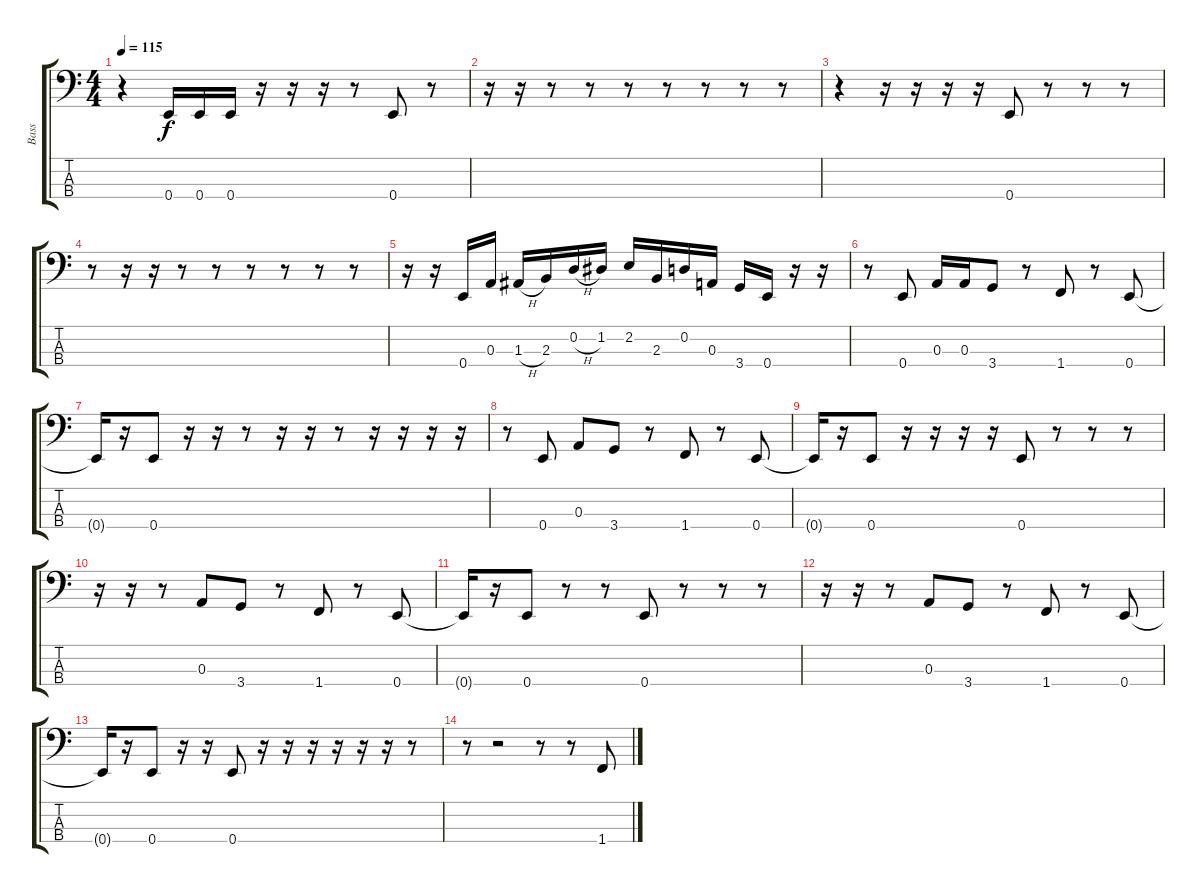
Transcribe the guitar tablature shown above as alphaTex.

\track ("Bass" "Bass") {instrument electricbasspick}
\staff {score tabs}
\tuning (G2 D2 A1 E1) {hide}
\ts (4 4)
\tempo 115
\clef f4
\ks c
r.4{dy f} 0.4.16 0.4.16 0.4.16 r.16 r.16 r.16 r.8 0.4.8 r.8 |
r.16 r.16 r.8 r.8 r.8 r.8 r.8 r.8 r.8 |
r.4 r.16 r.16 r.16 r.16 0.4.8 r.8 r.8 r.8 |
r.8 r.16 r.16 r.8 r.8 r.8 r.8 r.8 r.8 |
r.16 r.16 0.4.16 0.3.16 1.3{h}.16 2.3.16 0.2{h}.16 1.2.16 2.2.16 2.3.16 0.2.16 0.3.16 3.4.16 0.4.16 r.16 r.16 |
r.8 0.4.8 0.3.16 0.3.16 3.4.8 r.8 1.4.8 r.8 0.4.8 |
0.4{t}.16 r.16 0.4.8 r.16 r.16 r.8 r.16 r.16 r.8 r.16 r.16 r.16 r.16 |
r.8 0.4.8 0.3.8 3.4.8 r.8 1.4.8 r.8 0.4.8 |
0.4{t}.16 r.16 0.4.8 r.16 r.16 r.16 r.16 0.4.8 r.8 r.8 r.8 |
r.16 r.16 r.8 0.3.8 3.4.8 r.8 1.4.8 r.8 0.4.8 |
0.4{t}.16 r.16 0.4.8 r.8 r.8 0.4.8 r.8 r.8 r.8 |
r.16 r.16 r.8 0.3.8 3.4.8 r.8 1.4.8 r.8 0.4.8 |
0.4{t}.16 r.16 0.4.8 r.16 r.16 0.4.8 r.16 r.16 r.16 r.16 r.16 r.16 r.8 |
r.8 r.2 r.8 r.8 1.4.8
